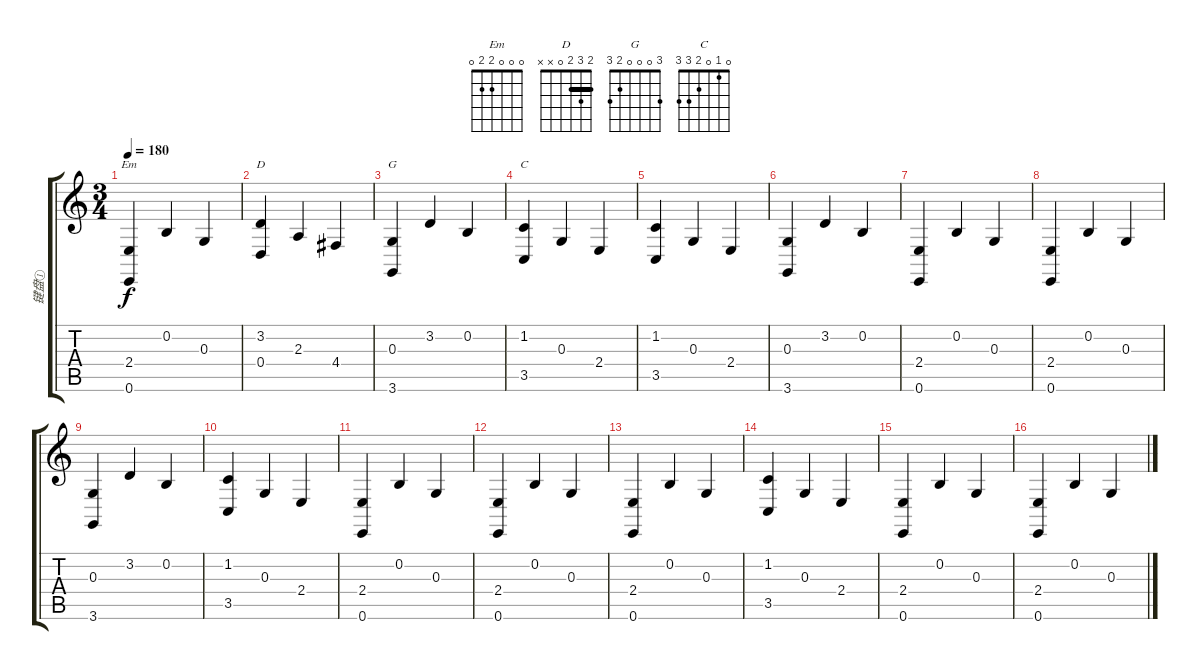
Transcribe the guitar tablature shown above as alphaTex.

\track ("键盘①" "键盘①") {instrument clavinet}
\staff {score tabs}
\tuning (E4 B3 G3 D3 A2 E2) {hide}
\chord ("Em" 0 0 0 2 2 0)
\chord ("D" 2 3 2 0 x x) {barre 2}
\chord ("G" 3 0 0 0 2 3)
\chord ("C" 0 1 0 2 3 3)
\ts (3 4)
\tempo 180
\clef g2
\ks c
(2.4 0.6).4{ch "Em" dy f} 0.2.4 0.3.4 |
(3.2 0.4).4{ch "D"} 2.3.4 4.4.4 |
(0.3 3.6).4{ch "G"} 3.2.4 0.2.4 |
(1.2 3.5).4{ch "C"} 0.3.4 2.4.4 |
(1.2 3.5).4 0.3.4 2.4.4 |
(0.3 3.6).4 3.2.4 0.2.4 |
(2.4 0.6).4 0.2.4 0.3.4 |
(2.4 0.6).4 0.2.4 0.3.4 |
(0.3 3.6).4 3.2.4 0.2.4 |
(1.2 3.5).4 0.3.4 2.4.4 |
(2.4 0.6).4 0.2.4 0.3.4 |
(2.4 0.6).4 0.2.4 0.3.4 |
(2.4 0.6).4 0.2.4 0.3.4 |
(1.2 3.5).4 0.3.4 2.4.4 |
(2.4 0.6).4 0.2.4 0.3.4 |
(2.4 0.6).4 0.2.4 0.3.4
